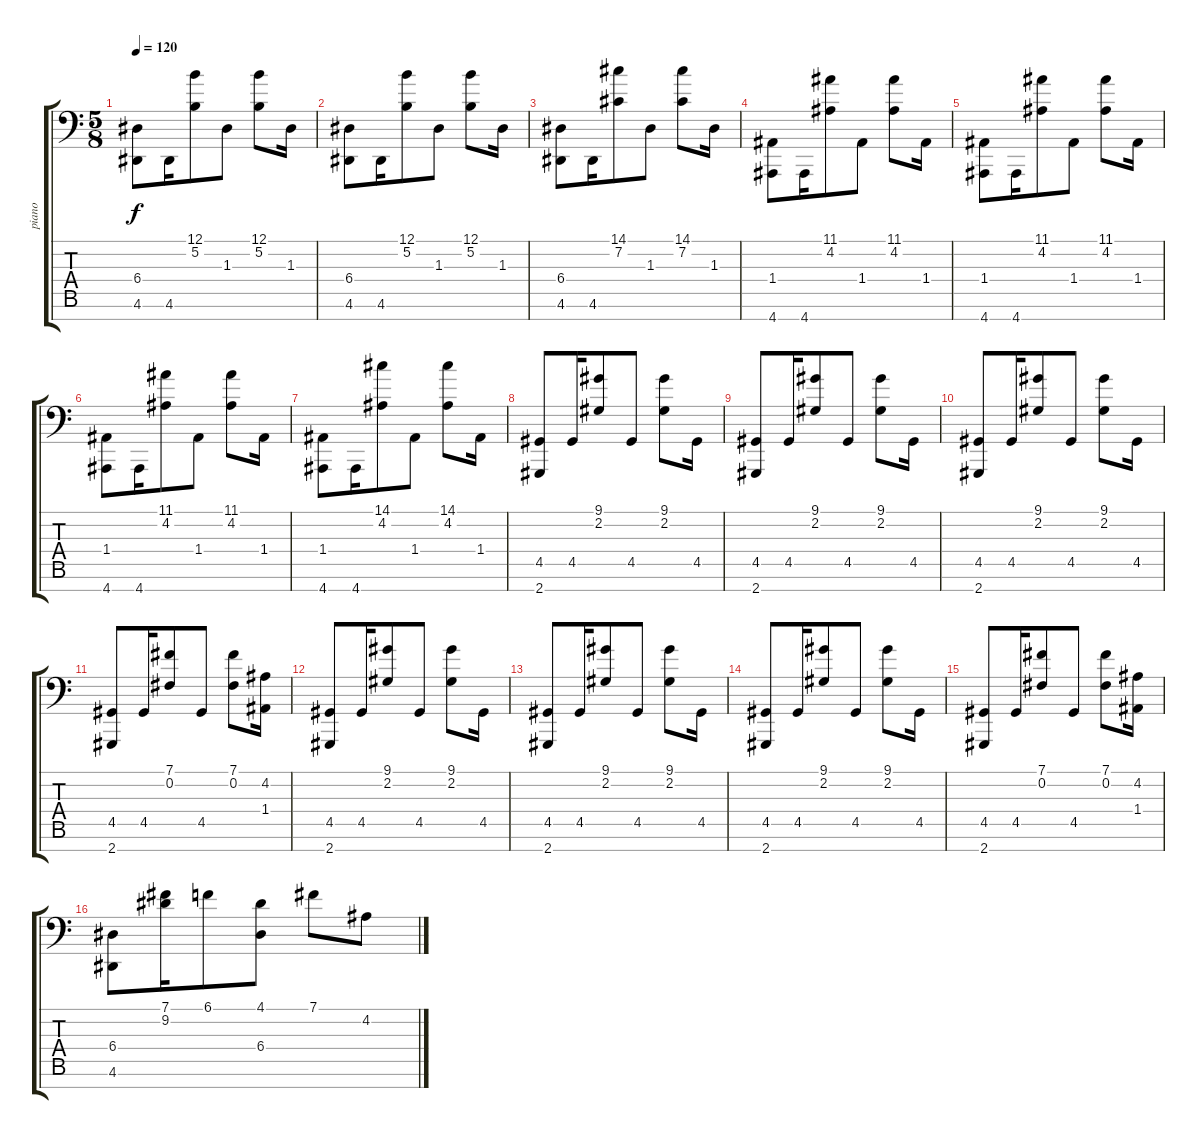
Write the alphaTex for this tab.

\track ("piano" "piano") {instrument electricgrandpiano}
\staff {score tabs}
\tuning (B3 Gb3 D3 A2 E2 B1 Gb1) {hide}
\ts (5 8)
\tempo 120
\clef f4
\ks c
(6.4 4.6).8{dy f} 4.6.16 (12.1 5.2).8 1.3.8 (12.1 5.2).8 1.3.16 |
(6.4 4.6).8 4.6.16 (12.1 5.2).8 1.3.8 (12.1 5.2).8 1.3.16 |
(6.4 4.6).8 4.6.16 (14.1 7.2).8 1.3.8 (14.1 7.2).8 1.3.16 |
(1.4 4.7).8 4.7.16 (11.1 4.2).8 1.4.8 (11.1 4.2).8 1.4.16 |
(1.4 4.7).8 4.7.16 (11.1 4.2).8 1.4.8 (11.1 4.2).8 1.4.16 |
(1.4 4.7).8 4.7.16 (11.1 4.2).8 1.4.8 (11.1 4.2).8 1.4.16 |
(1.4 4.7).8 4.7.16 (14.1 4.2).8 1.4.8 (14.1 4.2).8 1.4.16 |
(4.5 2.7).8 4.5.16 (9.1 2.2).8 4.5.8 (9.1 2.2).8 4.5.16 |
(4.5 2.7).8 4.5.16 (9.1 2.2).8 4.5.8 (9.1 2.2).8 4.5.16 |
(4.5 2.7).8 4.5.16 (9.1 2.2).8 4.5.8 (9.1 2.2).8 4.5.16 |
(4.5 2.7).8 4.5.16 (7.1 0.2).8 4.5.8 (7.1 0.2).8 (4.2 1.4).16 |
(4.5 2.7).8 4.5.16 (9.1 2.2).8 4.5.8 (9.1 2.2).8 4.5.16 |
(4.5 2.7).8 4.5.16 (9.1 2.2).8 4.5.8 (9.1 2.2).8 4.5.16 |
(4.5 2.7).8 4.5.16 (9.1 2.2).8 4.5.8 (9.1 2.2).8 4.5.16 |
(4.5 2.7).8 4.5.16 (7.1 0.2).8 4.5.8 (7.1 0.2).8 (4.2 1.4).16 |
(6.4 4.6).8 (7.1 9.2).16 6.1.8 (4.1 6.4).8 7.1.8 4.2.8
